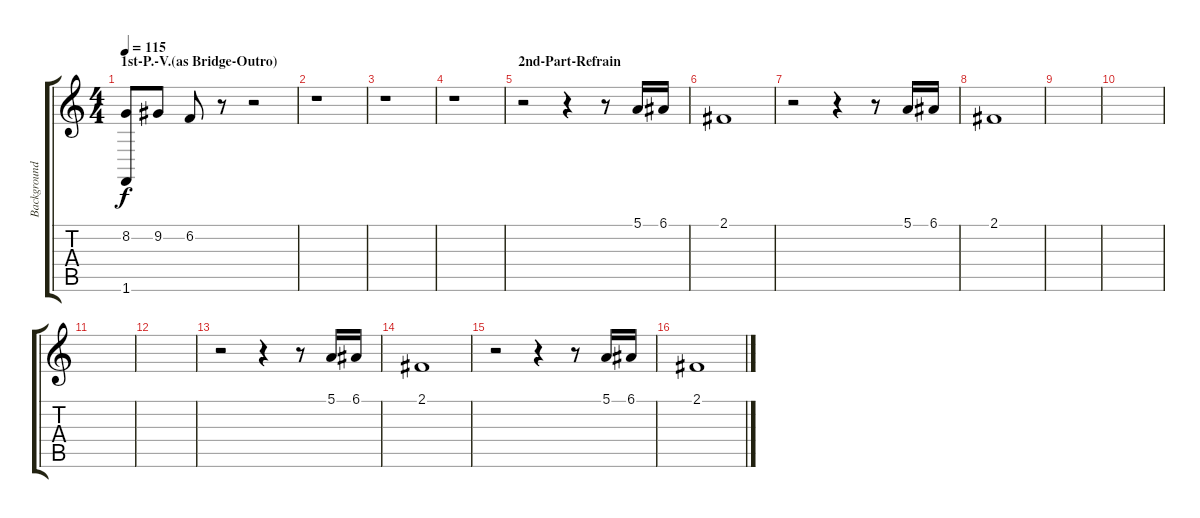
\track ("Background 1" "Background") {instrument fx1rain}
\staff {score tabs}
\tuning (E4 B3 G3 D3 A2 E2) {hide}
\ts (4 4)
\section ("" "1st-P.-V.(as Bridge-Outro)")
\tempo 115
\clef g2
\ks c
(8.2 1.6{t}).8{dy f balance 0} 9.2.8{balance 8} 6.2.8{balance 16} r.8 r.2 |
r.1 |
r.1 |
r.1 |
\section ("" "2nd-Part-Refrain")
r.2 r.4 r.8 5.1.16 6.1.16 |
2.1.1 |
r.2 r.4 r.8 5.1.16 6.1.16 |
2.1.1 |
|
|
|
|
r.2 r.4 r.8 5.1.16 6.1.16 |
2.1.1 |
r.2 r.4 r.8 5.1.16 6.1.16 |
2.1.1
